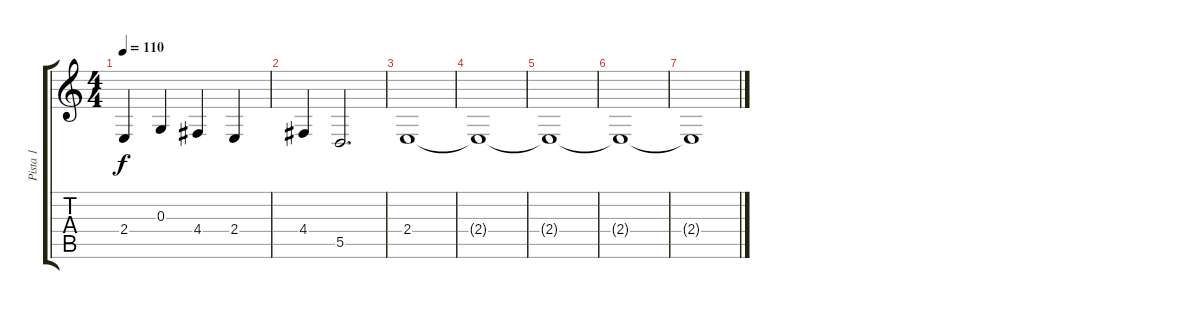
\track ("Pista 1" "Pista 1") {instrument pad7halo}
\staff {score tabs}
\tuning (E4 B3 G3 D3 A2 E2) {hide}
\ts (4 4)
\tempo 110
\clef g2
\ks c
2.4.4{dy f} 0.3.4 4.4.4 2.4.4 |
4.4.4 5.5.2{d} |
2.4.1 |
2.4{t}.1 |
2.4{t}.1 |
2.4{t}.1 |
2.4{t}.1
